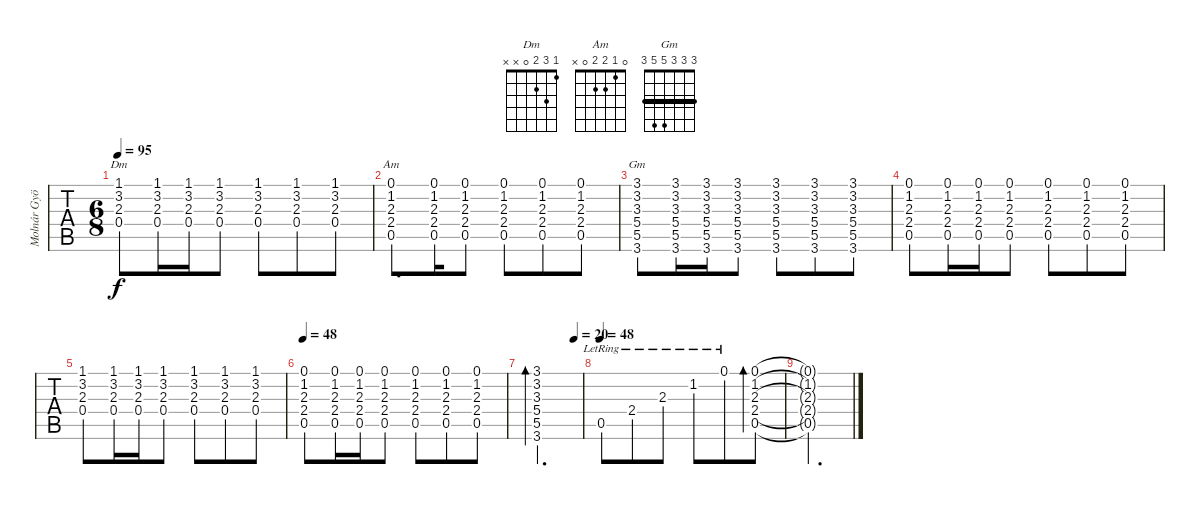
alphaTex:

\track ("Molnár György" "Molnár Gyö") {instrument acousticguitarsteel}
\staff {tabs}
\tuning (E4 B3 G3 D3 A2 E2) {hide}
\chord ("Dm" 1 3 2 0 x x)
\chord ("Am" 0 1 2 2 0 x)
\chord ("Gm" 3 3 3 5 5 3) {barre 3}
\ts (6 8)
\tempo 95
\clef g2
\ks dminor
(1.1 3.2 2.3 0.4).8{ch "Dm" dy f} (1.1 3.2 2.3 0.4).16 (1.1 3.2 2.3 0.4).16 (1.1 3.2 2.3 0.4).8 (1.1 3.2 2.3 0.4).8 (1.1 3.2 2.3 0.4).8 (1.1 3.2 2.3 0.4).8 |
(0.1 1.2 2.3 2.4 0.5).8{d ch "Am"} (0.1 1.2 2.3 2.4 0.5).16 (0.1 1.2 2.3 2.4 0.5).8 (0.1 1.2 2.3 2.4 0.5).8 (0.1 1.2 2.3 2.4 0.5).8 (0.1 1.2 2.3 2.4 0.5).8 |
(3.1 3.2 3.3 5.4 5.5 3.6).8{ch "Gm"} (3.1 3.2 3.3 5.4 5.5 3.6).16 (3.1 3.2 3.3 5.4 5.5 3.6).16 (3.1 3.2 3.3 5.4 5.5 3.6).8 (3.1 3.2 3.3 5.4 5.5 3.6).8 (3.1 3.2 3.3 5.4 5.5 3.6).8 (3.1 3.2 3.3 5.4 5.5 3.6).8 |
(0.1 1.2 2.3 2.4 0.5).8 (0.1 1.2 2.3 2.4 0.5).16 (0.1 1.2 2.3 2.4 0.5).16 (0.1 1.2 2.3 2.4 0.5).8 (0.1 1.2 2.3 2.4 0.5).8 (0.1 1.2 2.3 2.4 0.5).8 (0.1 1.2 2.3 2.4 0.5).8 |
(1.1 3.2 2.3 0.4).8 (1.1 3.2 2.3 0.4).16 (1.1 3.2 2.3 0.4).16 (1.1 3.2 2.3 0.4).8 (1.1 3.2 2.3 0.4).8 (1.1 3.2 2.3 0.4).8 (1.1 3.2 2.3 0.4).8 |
\tempo 48
(0.1 1.2 2.3 2.4 0.5).8 (0.1 1.2 2.3 2.4 0.5).16 (0.1 1.2 2.3 2.4 0.5).16 (0.1 1.2 2.3 2.4 0.5).8 (0.1 1.2 2.3 2.4 0.5).8 (0.1 1.2 2.3 2.4 0.5).8 (0.1 1.2 2.3 2.4 0.5).8 |
\tempo (20 0.8333333333333334)
(3.1 3.2 3.3 5.4 5.5 3.6).2{d bd 60} |
\tempo 48
0.5{lr}.8 2.4{lr}.8 2.3{lr}.8 1.2{lr}.8 0.1{lr}.8 (0.1 1.2 2.3 2.4 0.5).8{bd 60} |
(0.1{t} 1.2{t} 2.3{t} 2.4{t} 0.5{t}).2{d}
